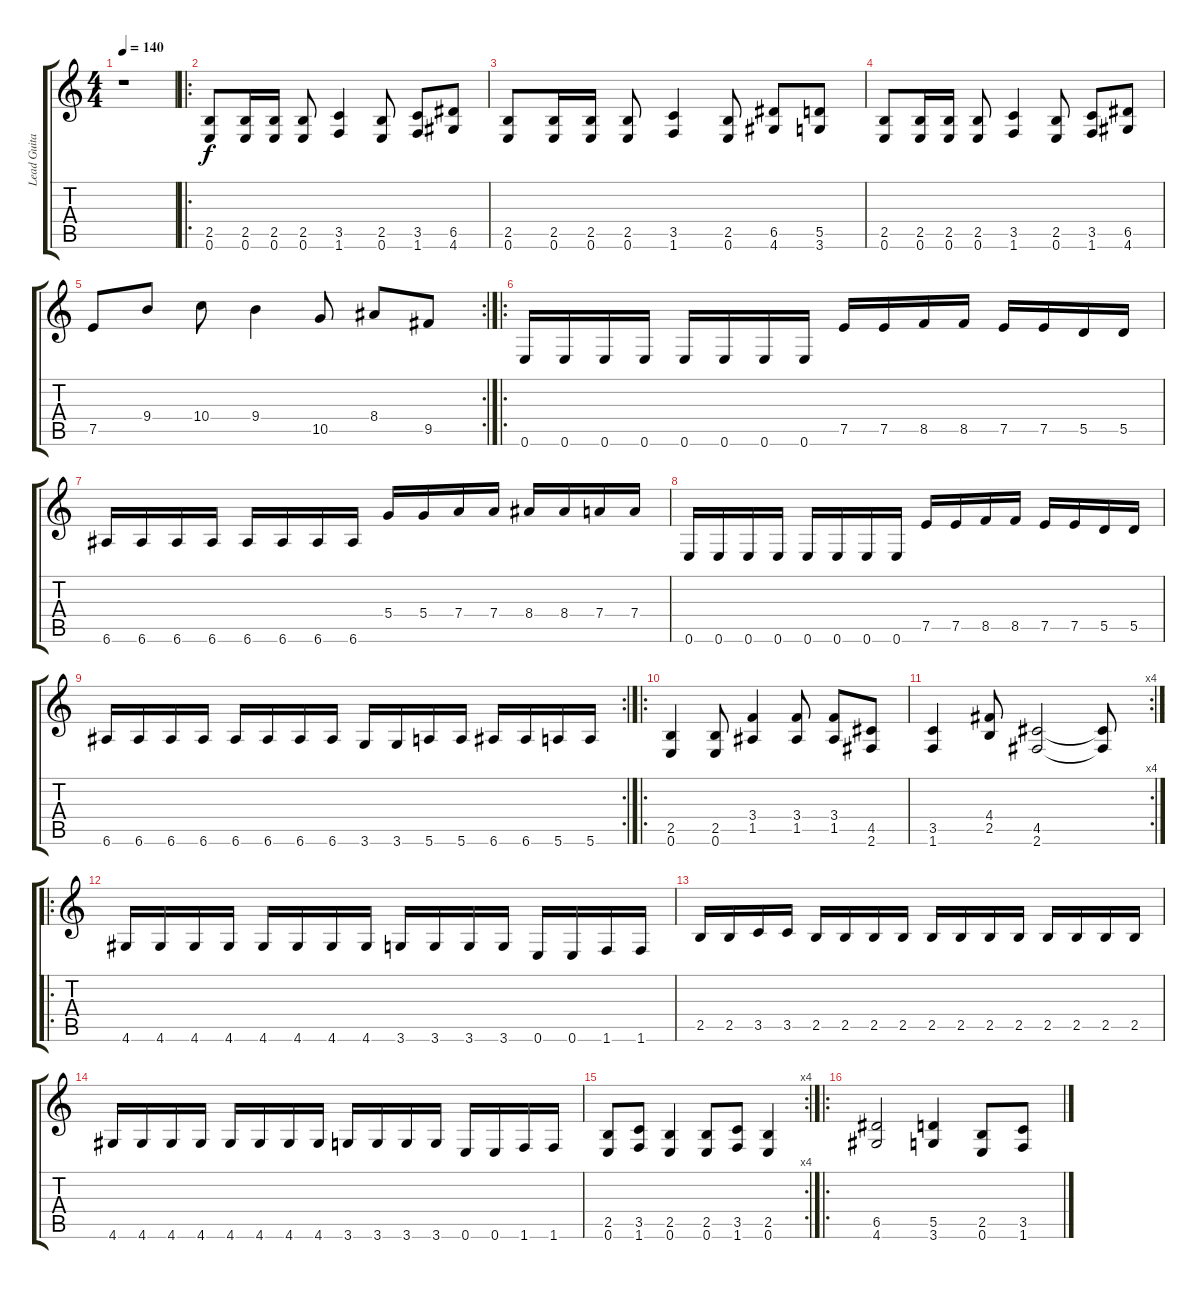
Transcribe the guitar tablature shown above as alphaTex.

\track ("Lead Guitar" "Lead Guita") {instrument distortionguitar}
\staff {score tabs}
\tuning (E4 B3 G3 D3 A2 E2) {hide}
\ts (4 4)
\tempo 140
\clef g2
\ks c
r.1{dy f instrument distortionguitar} |
\ro
(2.5 0.6).8 (2.5 0.6).16 (2.5 0.6).16 (2.5 0.6).8 (3.5 1.6).4 (2.5 0.6).8 (3.5 1.6).8 (6.5 4.6).8 |
(2.5 0.6).8 (2.5 0.6).16 (2.5 0.6).16 (2.5 0.6).8 (3.5 1.6).4 (2.5 0.6).8 (6.5 4.6).8 (5.5 3.6).8 |
(2.5 0.6).8 (2.5 0.6).16 (2.5 0.6).16 (2.5 0.6).8 (3.5 1.6).4 (2.5 0.6).8 (3.5 1.6).8 (6.5 4.6).8 |
\rc 2
7.5.8 9.4.8 10.4.8 9.4.4 10.5.8 8.4.8 9.5.8 |
\ro
0.6.16 0.6.16 0.6.16 0.6.16 0.6.16 0.6.16 0.6.16 0.6.16 7.5.16 7.5.16 8.5.16 8.5.16 7.5.16 7.5.16 5.5.16 5.5.16 |
6.6.16 6.6.16 6.6.16 6.6.16 6.6.16 6.6.16 6.6.16 6.6.16 5.4.16 5.4.16 7.4.16 7.4.16 8.4.16 8.4.16 7.4.16 7.4.16 |
0.6.16 0.6.16 0.6.16 0.6.16 0.6.16 0.6.16 0.6.16 0.6.16 7.5.16 7.5.16 8.5.16 8.5.16 7.5.16 7.5.16 5.5.16 5.5.16 |
\rc 2
6.6.16 6.6.16 6.6.16 6.6.16 6.6.16 6.6.16 6.6.16 6.6.16 3.6.16 3.6.16 5.6.16 5.6.16 6.6.16 6.6.16 5.6.16 5.6.16 |
\ro
(2.5 0.6).4 (2.5 0.6).8 (3.4 1.5).4 (3.4 1.5).8 (3.4 1.5).8 (4.5 2.6).8 |
\rc 4
(3.5 1.6).4 (4.4 2.5).8 (4.5 2.6).2 (4.5{t} 2.6{t}).8 |
\ro
4.6.16 4.6.16 4.6.16 4.6.16 4.6.16 4.6.16 4.6.16 4.6.16 3.6.16 3.6.16 3.6.16 3.6.16 0.6.16 0.6.16 1.6.16 1.6.16 |
2.5.16 2.5.16 3.5.16 3.5.16 2.5.16 2.5.16 2.5.16 2.5.16 2.5.16 2.5.16 2.5.16 2.5.16 2.5.16 2.5.16 2.5.16 2.5.16 |
4.6.16 4.6.16 4.6.16 4.6.16 4.6.16 4.6.16 4.6.16 4.6.16 3.6.16 3.6.16 3.6.16 3.6.16 0.6.16 0.6.16 1.6.16 1.6.16 |
\rc 4
(2.5 0.6).8 (3.5 1.6).8 (2.5 0.6).4 (2.5 0.6).8 (3.5 1.6).8 (2.5 0.6).4 |
\ro
(6.5 4.6).2 (5.5 3.6).4 (2.5 0.6).8 (3.5 1.6).8
